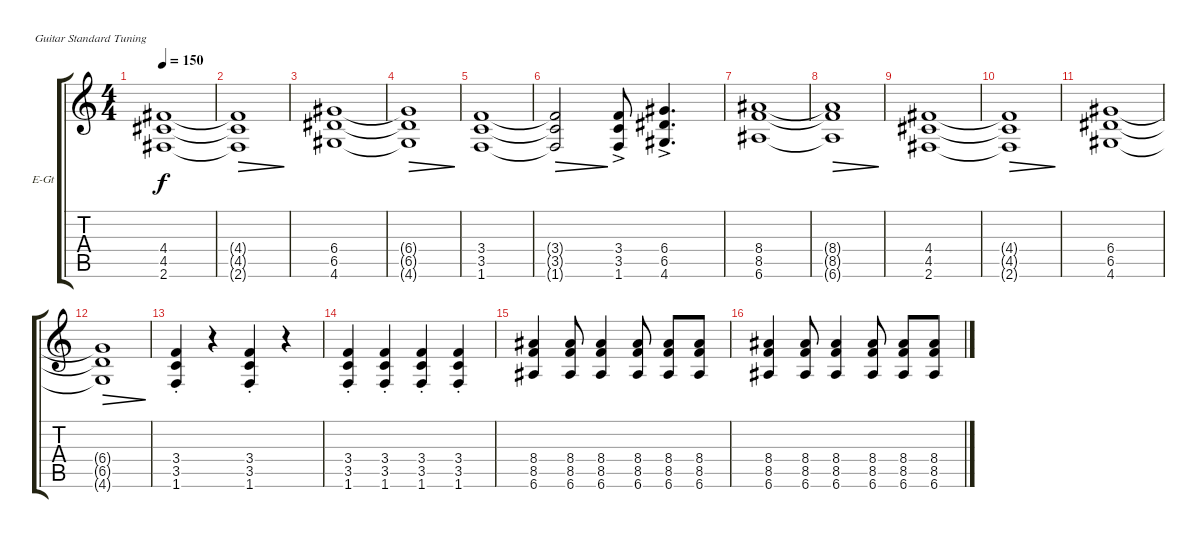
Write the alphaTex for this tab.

\defaultSystemsLayout 4
\bracketExtendMode groupsimilarinstruments
\firstSystemTrackNameOrientation horizontal
\otherSystemsTrackNameOrientation horizontal
\track ("Electric Guitar" "E-Gt") {instrument overdrivenguitar}
\staff {score tabs}
\tuning (E4 B3 G3 D3 A2 E2)
\ts (4 4)
\tempo 150
\clef g2
\scale
0.333333
\ks c
(2.6 4.5 4.4).1{dy f} |
\scale
0.333333 (2.6{t} 4.5{t} 4.4{t}).1{dec} |
\scale
0.333333 (4.6 6.5 6.4).1 |
\scale
0.333333 (4.6{t} 6.5{t} 6.4{t}).1{dec} |
\scale
0.333333 (1.6 3.5 3.4).1 |
\scale
0.333333 (1.6{t} 3.5{t} 3.4{t}).2{dec} (1.6{ac} 3.5{ac} 3.4{ac}).8 (4.6{ac} 6.5{ac} 6.4{ac}).4{d} |
\scale
0.333333 (6.6 8.5 8.4).1 |
\scale
0.333333 (6.6{t} 8.5{t} 8.4{t}).1{dec} |
\scale
0.333333 (2.6 4.5 4.4).1 |
\scale
0.333333 (2.6{t} 4.5{t} 4.4{t}).1{dec} |
\scale
0.333333 (4.6 6.5 6.4).1 |
\scale
0.333333 (4.6{t} 6.5{t} 6.4{t}).1{dec} |
\scale
0.333333 (1.6{st} 3.5{st} 3.4{st}).4 r.4 (1.6{st} 3.5{st} 3.4{st}).4 r.4 |
\scale
0.333333 (1.6{st} 3.5{st} 3.4{st}).4 (1.6{st} 3.5{st} 3.4{st}).4 (1.6{st} 3.5{st} 3.4{st}).4 (1.6{st} 3.5{st} 3.4{st}).4 |
\scale
0.333333 (6.6 8.5 8.4).4 (6.6 8.5 8.4).8 (6.6 8.5 8.4).4 (6.6 8.5 8.4).8 (6.6 8.5 8.4).8 (6.6 8.5 8.4).8 |
\scale
0.333333 (6.6 8.5 8.4).4 (6.6 8.5 8.4).8 (6.6 8.5 8.4).4 (6.6 8.5 8.4).8 (6.6 8.5 8.4).8 (6.6 8.5 8.4).8
